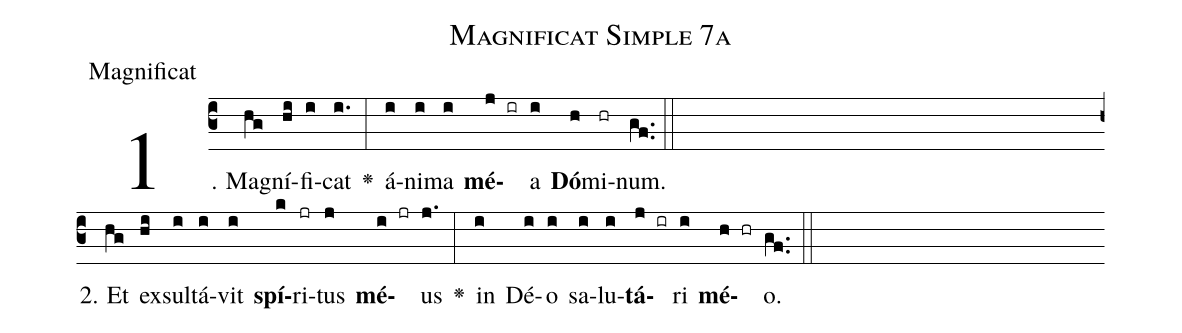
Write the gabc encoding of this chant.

name: Magnificat Simple 7a;
office-part: Magnificat;
%%
% The syntax in this part is called gabc. Please refer to http://home.gna.org/gregorio/gabc/#basis

1. Ma(c3hg)gní(hi)fi(i)cat(i.) <v>\greheightstar</v>(:) á(i)ni(i)ma(i) <b>mé</b>(j ir)a(i) <b>Dó</b>(h)mi(hr)num.(gf..) (::Z)
2. Et(hg) ex(hi)sul(i)tá(i)vit(i) <b>spí</b>(k)ri(jr)tus(j) <b>mé</b>(i jr)us(j.) <v>\greheightstar</v>(:) in(i) Dé(i)o(i) sa(i)lu(i)<b>tá</b>(j ir)ri(i) <b>mé</b>(h hr)o.(gf..) (::)

%E(h) u(h) o(g) u(f) a(gh) e.(gh..)
